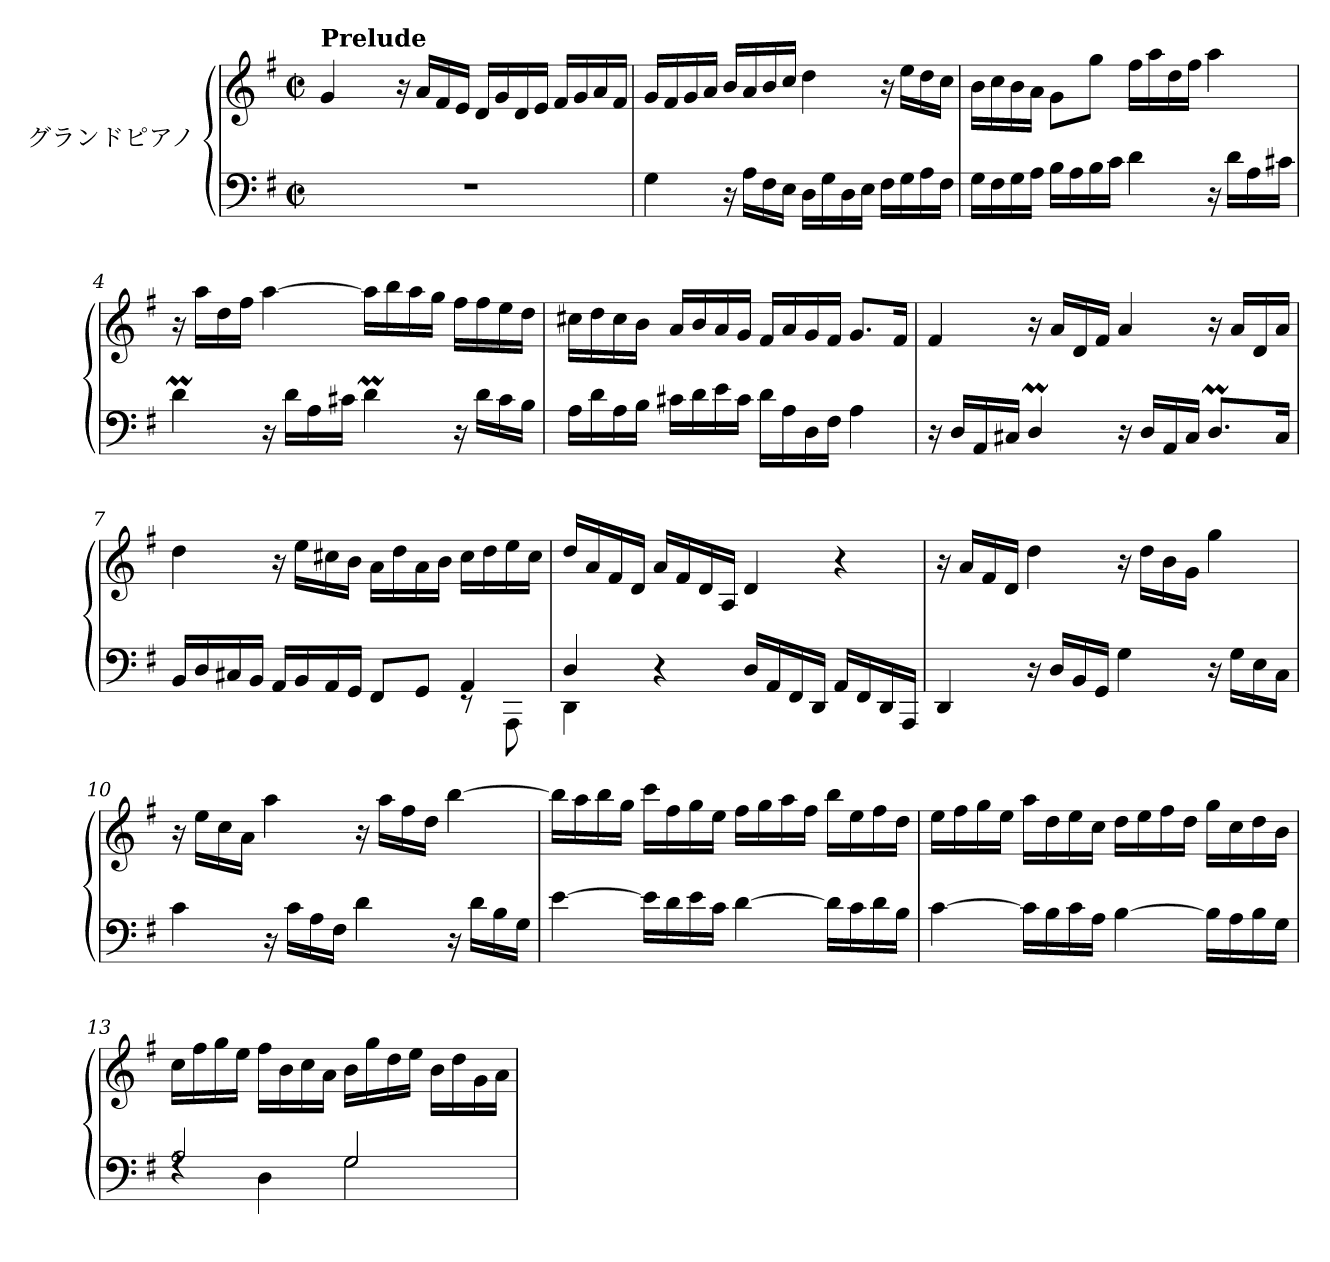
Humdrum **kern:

**kern	**kern
*part1	*part1
*staff2	*staff1
*I"グランドピアノ	*
*clefF4	*clefG2
*k[f#]	*k[f#]
*M2/2	*M2/2
*met(c|)	*met(c|)
=1	=1
*	*^
!	!LO:TX:a:B:t=Prelude	!
1r	4g/	32g/LLLyy
.	.	32f#/JJyy
.	.	8.g/Jyy
.	16r	4ryy
.	16a/LL	.
.	16f#/	.
.	16e/JJ	.
.	16d/LL	2ryy
.	16g/	.
.	16d/	.
.	16e/JJ	.
.	16f#/LL	.
.	16g/	.
.	16a/	.
.	16f#/JJ	.
*	*v	*v
=2	=2
4G\	16g/LL
.	16f#/
.	16g/
.	16a/JJ
16r	16b/LL
16A\LL	16a/
16F#\	16b/
16E\JJ	16cc/JJ
16D\LL	4dd\
16G\	.
16D\	.
16E\JJ	.
16F#\LL	16r
16G\	16ee\LL
16A\	16dd\
16F#\JJ	16cc\JJ
!!LO:LB:g=z
=3	=3
16G\LL	16b\LL
16F#\	16cc\
16G\	16b\
16A\JJ	16a\JJ
16B\LL	8g\L
16A\	.
16B\	8gg\J
16c\JJ	.
4d\	16ff#\LL
.	16aa\
.	16dd\
.	16ff#\JJ
16r	4aa\
16d\LL	.
16A\	.
16c#X\JJ	.
=4	=4
4dM\	16r
.	16aa\LL
.	16dd\
.	16ff#\JJ
16r	[4aa\
16d\LL	.
16A\	.
16c#X\JJ	.
4dM\	16aa\LL]
.	16bb\
.	16aa\
.	16gg\JJ
16r	16ff#\LL
16d\LL	16ff#\
16c#\	16ee\
16B\JJ	16dd\JJ
!!LO:LB:g=z
=5	=5
16A\LL	16cc#X\LL
16d\	16dd\
16A\	16cc#\
16B\JJ	16b\JJ
16c#X\LL	16a/LL
16d\	16b/
16e\	16a/
16c#\JJ	16g/JJ
16d\LL	16f#/LL
16A\	16a/
16D\	16g/
16F#\JJ	16f#/JJ
4A\	8.g/L
.	16f#/Jk
=6	=6
16r	4f#/
16D/LL	.
16AA/	.
16C#X/JJ	.
4DM/	16r
.	16a/LL
.	16d/
.	16f#/JJ
16r	4a/
16D/LL	.
16AA/	.
16C#/JJ	.
8.DM/L	16r
.	16a/LL
.	16d/
16C#/Jk	16a/JJ
!!LO:LB:g=z
=7	=7
*^	*
16BB/LL	2.ryy	4dd\
16D/	.	.
16C#X/	.	.
16BB/JJ	.	.
16AA/LL	.	16r
16BB/	.	16ee\LL
16AA/	.	16cc#X\
16GG/JJ	.	16b\JJ
8FF#/L	.	16a\LL
.	.	16dd\
8GG/J	.	16a\
.	.	16b\JJ
4AA/	8rEE	16cc#\LL
.	.	16dd\
.	8AAA\	16ee\
.	.	16cc#\JJ
=8	=8	=8
4D/	4DD\	16dd/LL
.	.	16a/
.	.	16f#/
.	.	16d/JJ
4r	2.ryy	16a/LL
.	.	16f#/
.	.	16d/
.	.	16A/JJ
16D/LL	.	4d/
16AA/	.	.
16FF#/	.	.
16DD/JJ	.	.
16AA/LL	.	4r
16FF#/	.	.
16DD/	.	.
16AAA/JJ	.	.
*v	*v	*
!!LO:LB:g=z
=9	=9
4DD/	16r
.	16a/LL
.	16f#/
.	16d/JJ
16r	4dd\
16D/LL	.
16BB/	.
16GG/JJ	.
4G\	16r
.	16dd\LL
.	16b\
.	16g\JJ
16r	4gg\
16G\LL	.
16E\	.
16C\JJ	.
=10	=10
4c\	16r
.	16ee\LL
.	16cc\
.	16a\JJ
16r	4aa\
16c\LL	.
16A\	.
16F#\JJ	.
4d\	16r
.	16aa\LL
.	16ff#\
.	16dd\JJ
16r	[4bb\
16d\LL	.
16B\	.
16G\JJ	.
!!LO:PB:g=z
=11	=11
[4e\	16bb\LL]
.	16aa\
.	16bb\
.	16gg\JJ
16e\LL]	16ccc\LL
16d\	16ff#\
16e\	16gg\
16c\JJ	16ee\JJ
[4d\	16ff#\LL
.	16gg\
.	16aa\
.	16ff#\JJ
16d\LL]	16bb\LL
16c\	16ee\
16d\	16ff#\
16B\JJ	16dd\JJ
=12	=12
[4c\	16ee\LL
.	16ff#\
.	16gg\
.	16ee\JJ
16c\LL]	16aa\LL
16B\	16dd\
16c\	16ee\
16A\JJ	16cc\JJ
[4B\	16dd\LL
.	16ee\
.	16ff#\
.	16dd\JJ
16B\LL]	16gg\LL
16A\	16cc\
16B\	16dd\
16G\JJ	16b\JJ
!!LO:LB:g=z
=13	=13
*^	*
2A/	4rF	16cc\LL
.	.	16ff#\
.	.	16gg\
.	.	16ee\JJ
.	4D\	16ff#\LL
.	.	16b\
.	.	16cc\
.	.	16a\JJ
2G/	2G\	16b\LL
.	.	16gg\
.	.	16dd\
.	.	16ee\JJ
.	.	16b\LL
.	.	16dd\
.	.	16g\
.	.	16a\JJ
*v	*v	*
=	=
*-	*-
